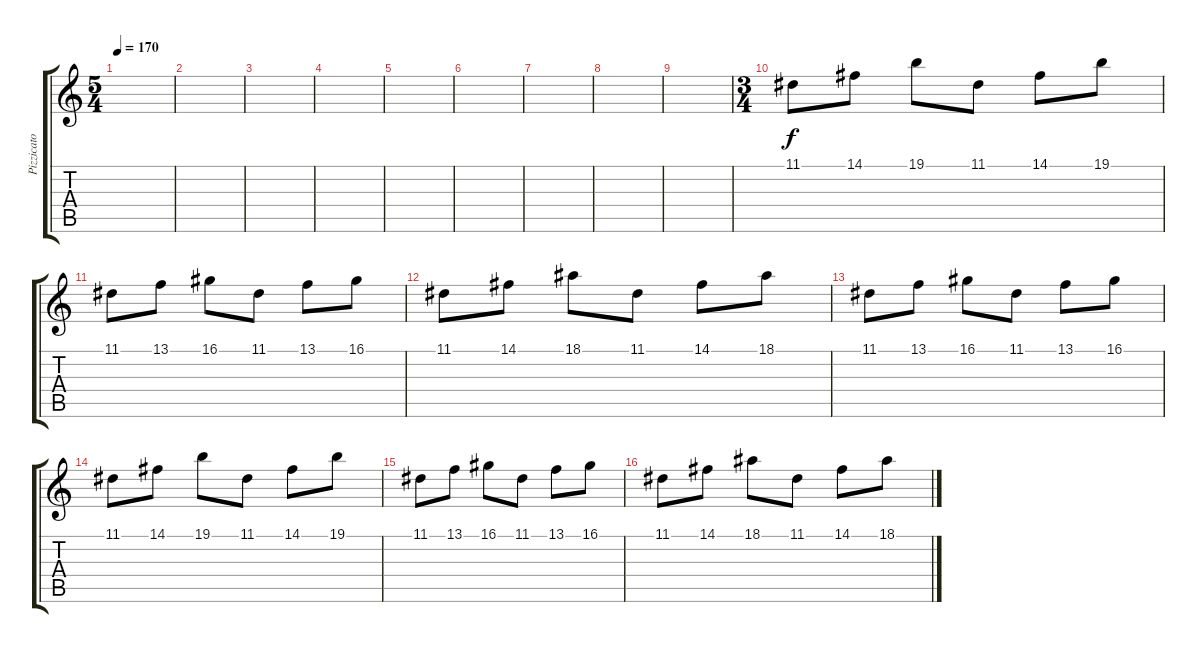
\track ("Pizzicato" "Pizzicato") {instrument pizzicatostrings}
\staff {score tabs}
\tuning (E4 B3 G3 D3 A2 E2) {hide}
\ts (5 4)
\tempo 170
\clef g2
\ks c
|
|
|
|
|
|
|
|
|
\ts (3 4)
11.1.8 14.1.8 19.1.8 11.1.8 14.1.8 19.1.8 |
11.1.8 13.1.8 16.1.8 11.1.8 13.1.8 16.1.8 |
11.1.8 14.1.8 18.1.8 11.1.8 14.1.8 18.1.8 |
11.1.8 13.1.8 16.1.8 11.1.8 13.1.8 16.1.8 |
11.1.8 14.1.8 19.1.8 11.1.8 14.1.8 19.1.8 |
11.1.8 13.1.8 16.1.8 11.1.8 13.1.8 16.1.8 |
11.1.8 14.1.8 18.1.8 11.1.8 14.1.8 18.1.8
